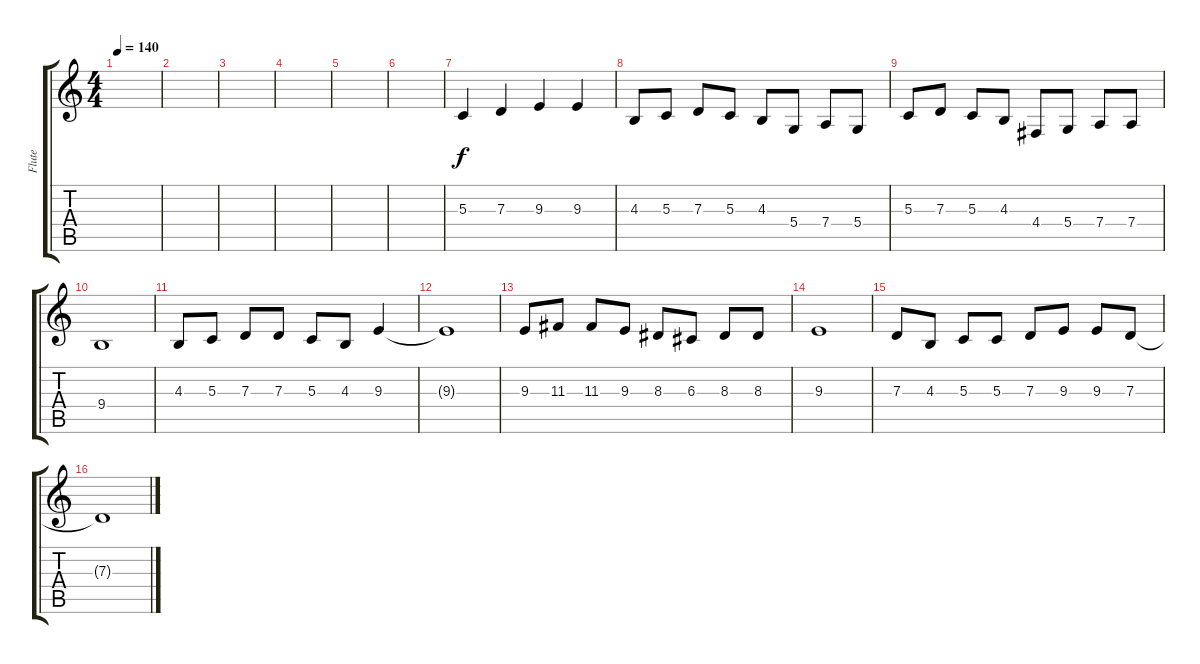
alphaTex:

\track ("Flute" "Flute") {instrument flute}
\staff {score tabs}
\tuning (E4 B3 G3 D3 A2 E2) {hide}
\ts (4 4)
\tempo 140
\clef g2
\ks c
|
|
|
|
|
|
5.3.4 7.3.4 9.3.4 9.3.4 |
4.3.8 5.3.8 7.3.8 5.3.8 4.3.8 5.4.8 7.4.8 5.4.8 |
5.3.8 7.3.8 5.3.8 4.3.8 4.4.8 5.4.8 7.4.8 7.4.8 |
9.4.1 |
4.3.8 5.3.8 7.3.8 7.3.8 5.3.8 4.3.8 9.3.4 |
9.3{t}.1 |
9.3.8 11.3.8 11.3.8 9.3.8 8.3.8 6.3.8 8.3.8 8.3.8 |
9.3.1 |
7.3.8 4.3.8 5.3.8 5.3.8 7.3.8 9.3.8 9.3.8 7.3.8 |
7.3{t}.1
